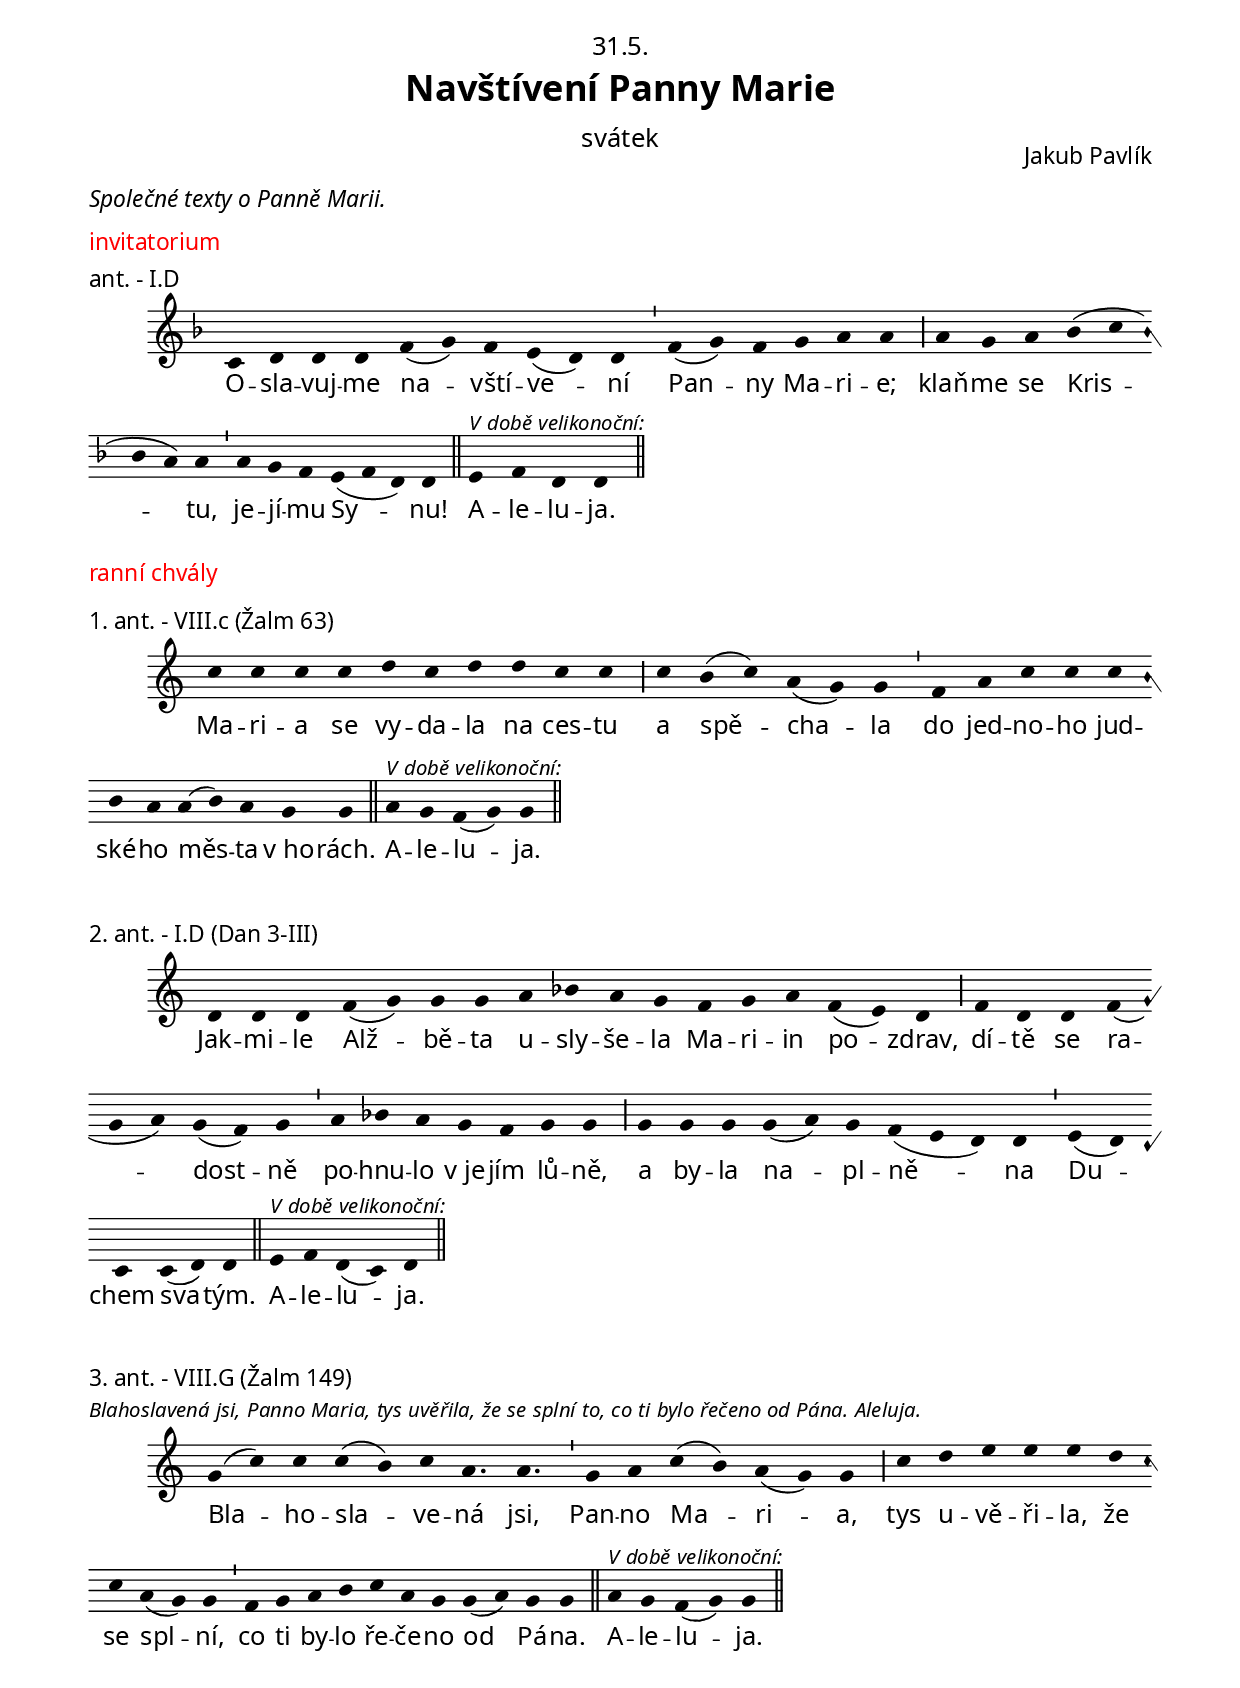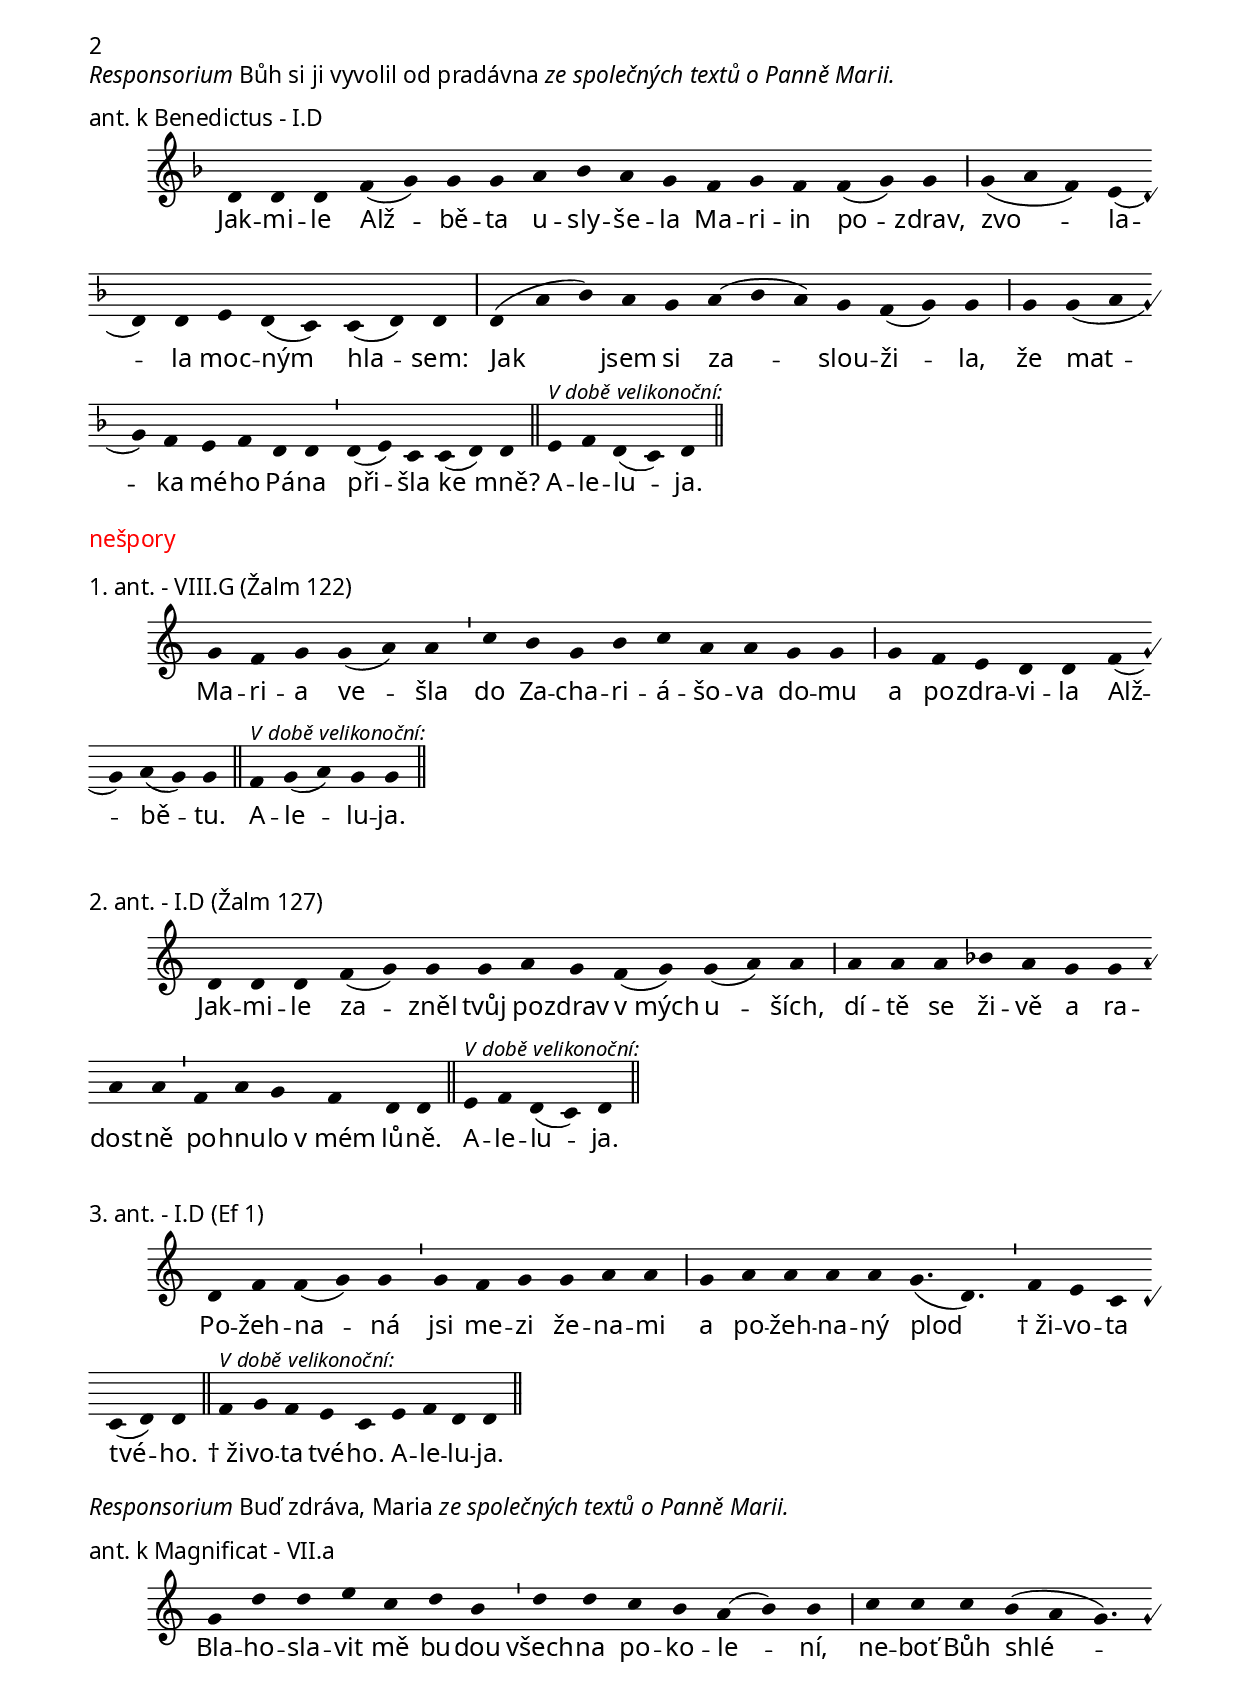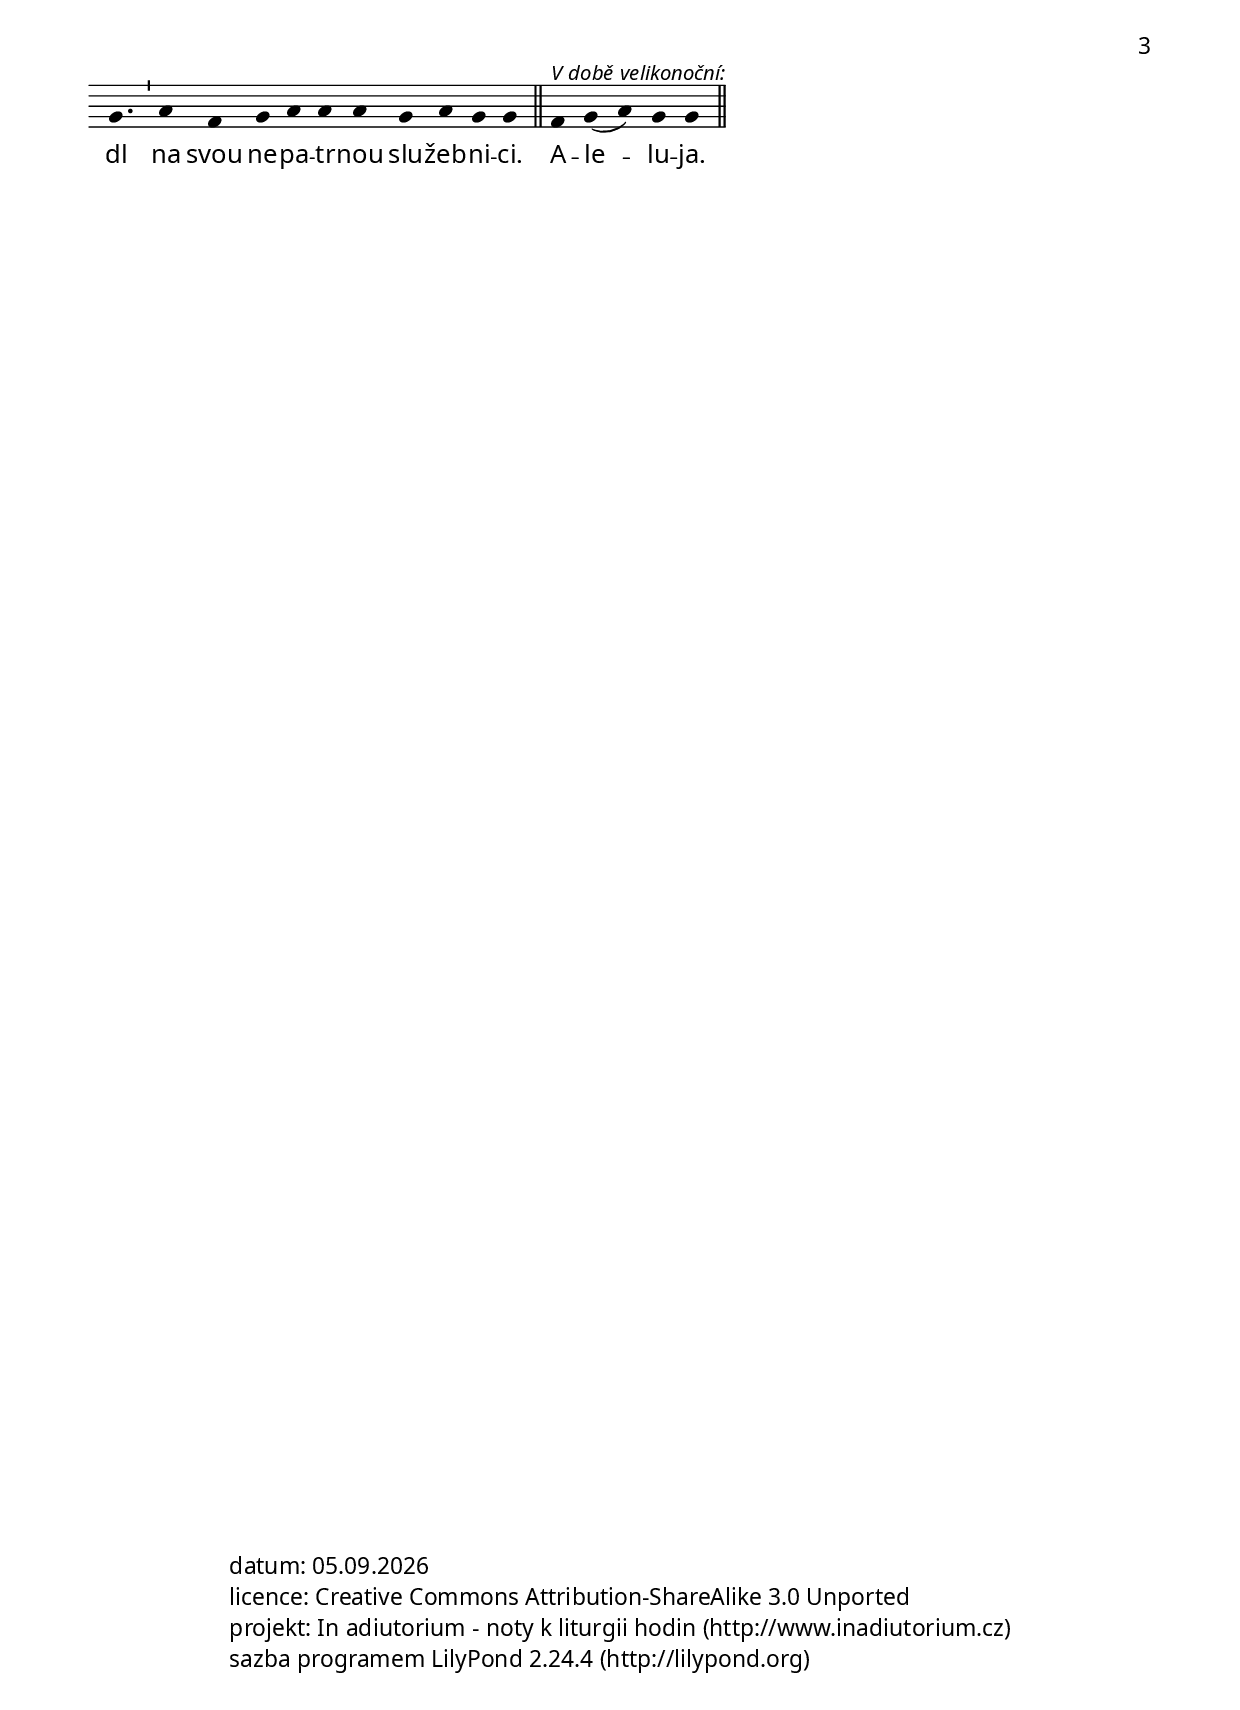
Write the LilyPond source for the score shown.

\version "2.15.37"

\include "../spolecne.ly"
\include "../dilyresponsorii.ly"

\header {
  title = \markup\titleSvatek
            "Navštívení Panny Marie"
            svátek
            31.5.
  composer = "Jakub Pavlík"
}

\markup\communia #'(#:maria)

\markup {\nadpisHodinka {"invitatorium"}}

\score {
  \relative c' {
    \choralniRezim
    \key f \major
    c4 d d d f( g) f e( d) d \barMin f( g) f g a a \barMaior
    a g a bes( c bes a) a \barMin
    a g f e( f d) d \barFinalis

    e^\markup\rubrVelikAleluja f d d \barFinalis
  }
  \addlyrics {
    O -- sla -- vuj -- me na -- vští -- ve -- ní Pan -- ny Ma -- ri -- e;
    klaň -- me se Kris -- tu, je -- jí -- mu Sy -- nu!

    A -- le -- lu -- ja.
  }
  \header {
    quid = "ant."
    modus = "I"
    differentia = "D"
    psalmus = ""
    fial = "sanktoral/0815nanebevzetipm.ly#invit?zacatek=4&konec=23&+aleluja"
    id = "invit"
    piece = \markup {\sestavTitulekBezZalmu}
  }
}

\markup {\nadpisHodinka {"ranní chvály"}}

\score {
  \relative c'' {
    \choralniRezim
    c4 c c c d c d d c c \barMaior
    c b( c) a( g) g \barMin
    f a c c c b a a( b) a g g \barFinalis

    a^\markup\rubrVelikAleluja g f( g) g \barFinalis
  }
  \addlyrics {
    Ma -- ri -- a se vy -- da -- la na ces -- tu
    a spě -- cha -- la
    do jed -- no -- ho jud -- ské -- ho měs -- ta v_ho -- rách.

    A -- le -- lu -- ja.
  }
  \header {
    quid = "1. ant."
    modus = "VIII"
    differentia = "c"
    psalmus = "Žalm 63"
    id = "rch-a1"
    piece = \markup {\sestavTitulek}
  }
}

\score {
  \relative c' {
    \choralniRezim
    d4 d d f( g) g g a bes a g f g a f( e) d \barMaior
    f d d f( g a) g( f) g \barMin a bes a g f g g \barMaior
    g g g g( a) g f( e d) d \barMin e( d) c c( d) d \barFinalis

    e^\markup\rubrVelikAleluja f d( c) d \barFinalis
  }
  \addlyrics {
    Jak -- mi -- le Alž -- bě -- ta u -- sly -- še -- la Ma -- ri -- in po -- zdrav,
    dí -- tě se ra -- dost -- ně po -- hnu -- lo v_je -- jím lů -- ně,
    a by -- la na -- pl -- ně -- na Du -- chem sva -- tým.

    A -- le -- lu -- ja.
  }
  \header {
    quid = "2. ant."
    modus = "I"
    differentia = "D"
    psalmus = "Dan 3-III"
    id = "rch-a2"
    piece = \markup {\sestavTitulek}
  }
}

\score {
  \relative c'' {
    \choralniRezim
    g4( c) c c( b) c a4. a \barMin g4 a c( b) a( g) g \barMaior
    c d e e e d c a( g) g \barMin f g a b c a g g( a) g g \barFinalis
    a^\markup\rubrVelikAleluja g f( g) g \barFinalis
  }
  \addlyrics {
    Bla -- ho -- sla -- ve -- ná jsi, Pan -- no Ma -- ri -- a,
    tys u -- vě -- ři -- la, že se spl -- ní,
    co ti by -- lo ře -- če -- no od Pá -- na.

    A -- le -- lu -- ja.
  }
  \header {
    textus_approbatus = "Blahoslavená jsi, Panno Maria,
    tys uvěřila, že se splní to, co ti bylo řečeno od Pána. Aleluja."
    quid = "3. ant."
    modus = "VIII"
    differentia = "G"
    psalmus = "Žalm 149"
    fial = "commune/commune_maria.ly#2ne-amag"
    id = "rch-a3"
    piece = \markup {\sestavTitulek}
  }
}

\markup\justify\italic{
  \chant-ref "rch-r" "commune/commune_maria.ly#rch-resp" {
    Responsorium \upright{Bůh si ji vyvolil od pradávna}
  }
  \chant-ref "rch-r-velik" "commune/commune_maria.ly#rch-resp-velik" {
    ze společných textů o Panně Marii.
  }
}

\score {
  \relative c' {
    \choralniRezim
    \key f \major
    d4 d d f( g) g g a bes a g f g f f( g) g \barMaior
    g( a f) e( d) d e d( c) c( d) d \barMax
    d( a' bes) a g a( bes a) g f( g) g \barMaior
    g g( a g) f e f d d \barMin d( e) c c( d) d \barFinalis

    e^\markup\rubrVelikAleluja f d( c) d \barFinalis
  }
  \addlyrics {
    Jak -- mi -- le Alž -- bě -- ta u -- sly -- še -- la Ma -- ri -- in po -- zdrav,
    zvo -- la -- la moc -- ným hla -- sem:
    Jak jsem si za -- slou -- ži -- la,
    že mat -- ka mé -- ho Pá -- na při -- šla ke mně?

    A -- le -- lu -- ja.
  }
  \header {
    quid = "ant. k Benedictus"
    modus = "I"
    differentia = "D"
    psalmus = ""
    id = "rch-aben"
    fons = "srov. tady 2. ant."
    fial = "sanktoral/0531navstivenipm.ly#rch-a2?zacatek=11"
    piece = \markup {\sestavTitulekBezZalmu}
  }
}

\markup {\nadpisHodinka {"nešpory"}}

\score {
  \relative c'' {
    \choralniRezim
    g4 f g g( a) a \barMin
    c b g b c a a g g \barMaior
    g f e d d f( g) a( g) g \barFinalis

    f^\markup\rubrVelikAleluja g( a) g g \barFinalis
  }
  \addlyrics {
    Ma -- ri -- a ve -- šla
    do Za -- cha -- ri -- á -- šo -- va do -- mu
    a po -- zdra -- vi -- la Alž -- bě -- tu.

    A -- le -- lu -- ja.
  }
  \header {
    quid = "1. ant."
    modus = "VIII"
    differentia = "G"
    psalmus = "Žalm 122"
    id = "ne-a1"
    piece = \markup {\sestavTitulek}
  }
}

\score {
  \relative c' {
    \choralniRezim
    d4 d d f( g) g g a g f( g) g( a) a \barMaior
    a a a bes a g g a a \barMin
    f a g f d d \barFinalis

    e^\markup\rubrVelikAleluja f d( c) d \barFinalis
  }
  \addlyrics {
    Jak -- mi -- le za -- zněl tvůj po -- zdrav v_mých u -- ších,
    dí -- tě se ži -- vě a ra -- dost -- ně
    po -- hnu -- lo v_mém lů -- ně.

    A -- le -- lu -- ja.
  }
  \header {
    quid = "2. ant."
    modus = "I"
    differentia = "D"
    psalmus = "Žalm 127"
    fial = "antifony/advent_predvanocni_datum.ly#predvanocni-22-ben"
    id = "ne-a2"
    piece = \markup {\sestavTitulek}
  }
}

\score {
  \relative c' {
    \choralniRezim
    d f f( g) g \barMin g f g g a a \barMaior
    g a a a a g4.( d) \barMin f4 e c c( d) d \barFinalis
    f^\markup\rubrVelikAleluja g f e c e f d d \barFinalis
  }
  \addlyrics {
    Po -- žeh -- na -- ná jsi me -- zi že -- na -- mi
    a po -- žeh -- na -- ný plod \markup{\Dagger ži} -- vo -- ta tvé -- ho.

    \markup{\Dagger ži} -- vo -- ta tvé -- ho. A -- le -- lu -- ja.
  }
  \header {
    quid = "3. ant."
    modus = "I"
    differentia = "D"
    psalmus = "Ef 1"
    fons = "spol. texty o P.M., 2. nešp., 3. ant."
    fial = "commune/commune_maria.ly#2ne-a3"
    id = "ne-a3"
    piece = \markup {\sestavTitulek}
  }
}

\markup\justify\italic{
  \chant-ref "ne-r" "commune/commune_maria.ly#2ne-resp" {
    Responsorium \upright{Buď zdráva, Maria}
  }
  \chant-ref "ne-r-velik" "commune/commune_maria.ly#2ne-resp-velik" {
    ze společných textů o Panně Marii.
  }
}

\score {
  \relative c'' {
    \choralniRezim
    g4 d' d e c d b \barMin
    d d c b a( b) b \barMaior
    c c c b( a g4.) g \barMin
    a4 f g a a a g a g g \barFinalis

    f^\markup\rubrVelikAleluja g( a) g g \barFinalis
  }
  \addlyrics {
    Bla -- ho -- sla -- vit mě bu -- dou
    všech -- na po -- ko -- le -- ní,
    ne -- boť Bůh shlé -- dl
    na svou ne -- pa -- tr -- nou slu -- žeb -- ni -- ci.

    A -- le -- lu -- ja.
  }
  \header {
    quid = "ant. k Magnificat"
    modus = "VII"
    differentia = "a"
    psalmus = "Magnificat"
    id = "ne-amag"
    fial = "commune/commune_maria.ly#1ne-amag2"
    piece = \markup {\sestavTitulekBezZalmu}
  }
}